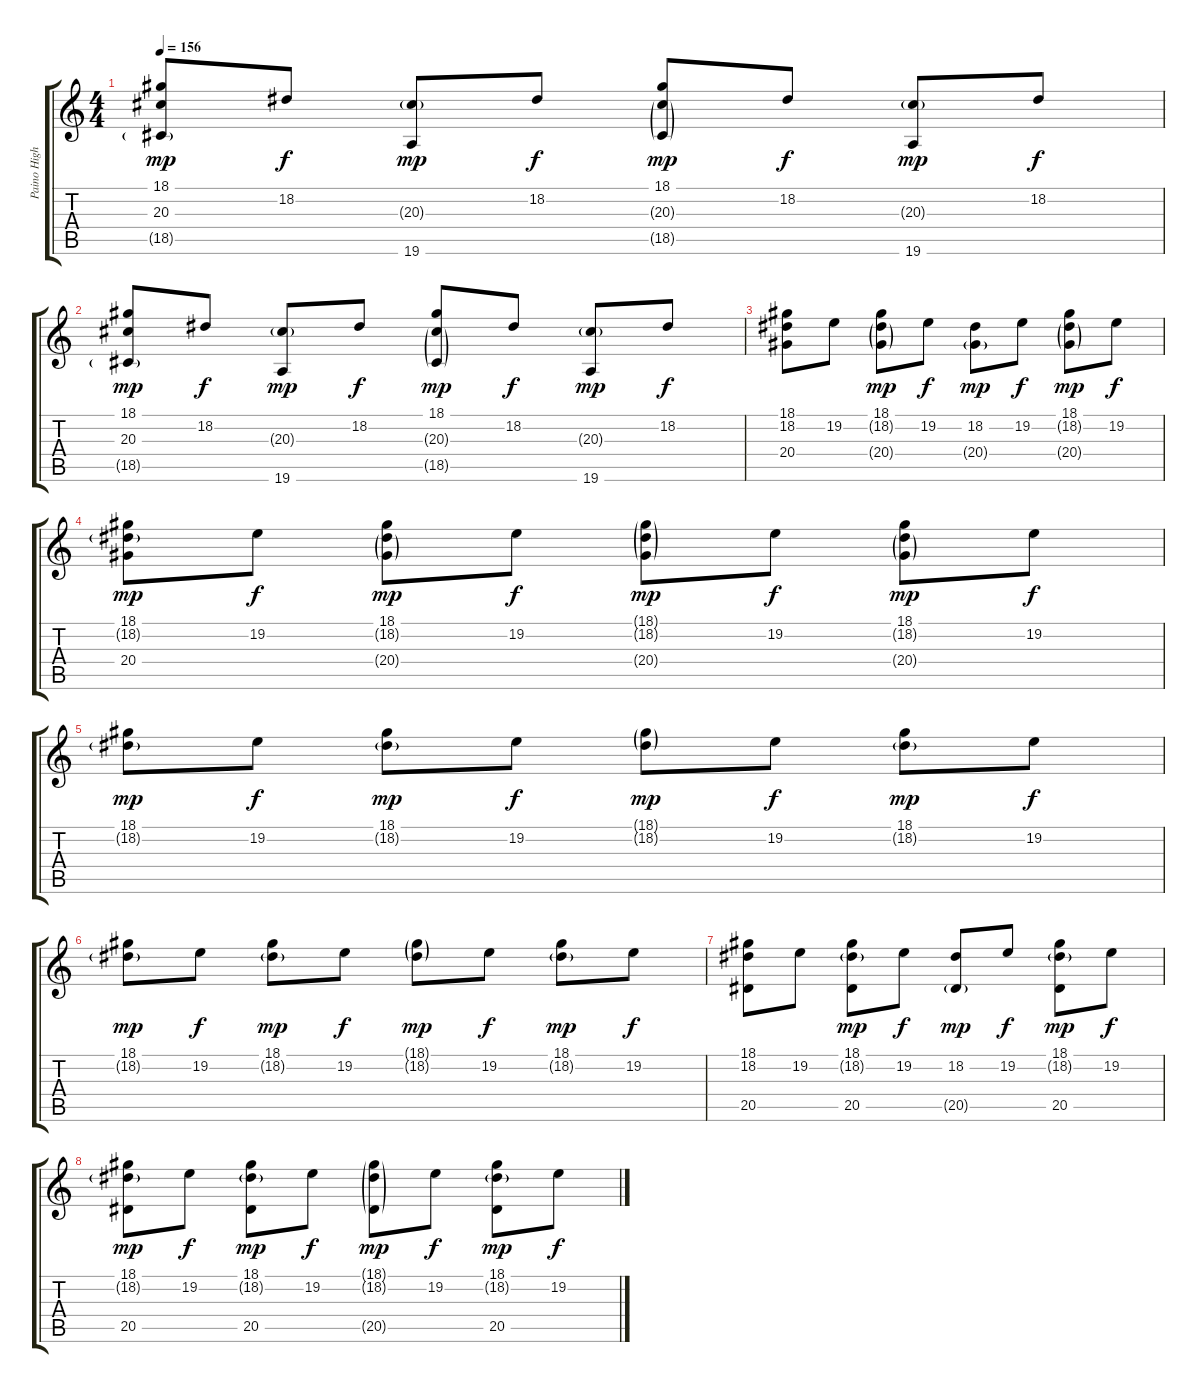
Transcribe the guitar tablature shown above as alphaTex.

\track ("Paino High" "Paino High") {instrument acousticgrandpiano}
\staff {score tabs}
\tuning (D4 A3 F3 C3 G2 D2) {hide}
\ts (4 4)
\tempo 156
\clef g2
\ks c
(18.1 20.3 18.5{g}).8{dy mp} 18.2.8{dy f} (20.3{g} 19.6).8{dy mp} 18.2.8{dy f} (18.1 20.3{g} 18.5{g}).8{dy mp} 18.2.8{dy f} (20.3{g} 19.6).8{dy mp} 18.2.8{dy f} |
(18.1 20.3 18.5{g}).8{dy mp} 18.2.8{dy f} (20.3{g} 19.6).8{dy mp} 18.2.8{dy f} (18.1 20.3{g} 18.5{g}).8{dy mp} 18.2.8{dy f} (20.3{g} 19.6).8{dy mp} 18.2.8{dy f} |
(18.1 18.2 20.4).8 19.2.8 (18.1 18.2{g} 20.4{g}).8{dy mp} 19.2.8{dy f} (18.2 20.4{g}).8{dy mp} 19.2.8{dy f} (18.1 18.2{g} 20.4{g}).8{dy mp} 19.2.8{dy f} |
(18.1 18.2{g} 20.4).8{dy mp} 19.2.8{dy f} (18.1 18.2{g} 20.4{g}).8{dy mp} 19.2.8{dy f} (18.1{g} 18.2{g} 20.4{g}).8{dy mp} 19.2.8{dy f} (18.1 18.2{g} 20.4{g}).8{dy mp} 19.2.8{dy f} |
(18.1 18.2{g}).8{dy mp} 19.2.8{dy f} (18.1 18.2{g}).8{dy mp} 19.2.8{dy f} (18.1{g} 18.2{g}).8{dy mp} 19.2.8{dy f} (18.1 18.2{g}).8{dy mp} 19.2.8{dy f} |
(18.1 18.2{g}).8{dy mp} 19.2.8{dy f} (18.1 18.2{g}).8{dy mp} 19.2.8{dy f} (18.1{g} 18.2{g}).8{dy mp} 19.2.8{dy f} (18.1 18.2{g}).8{dy mp} 19.2.8{dy f} |
(18.1 18.2 20.5).8 19.2.8 (18.1 18.2{g} 20.5).8{dy mp} 19.2.8{dy f} (18.2 20.5{g}).8{dy mp} 19.2.8{dy f} (18.1 18.2{g} 20.5).8{dy mp} 19.2.8{dy f} |
(18.1 18.2{g} 20.5).8{dy mp} 19.2.8{dy f} (18.1 18.2{g} 20.5).8{dy mp} 19.2.8{dy f} (18.1{g} 18.2{g} 20.5{g}).8{dy mp} 19.2.8{dy f} (18.1 18.2{g} 20.5).8{dy mp} 19.2.8{dy f}
